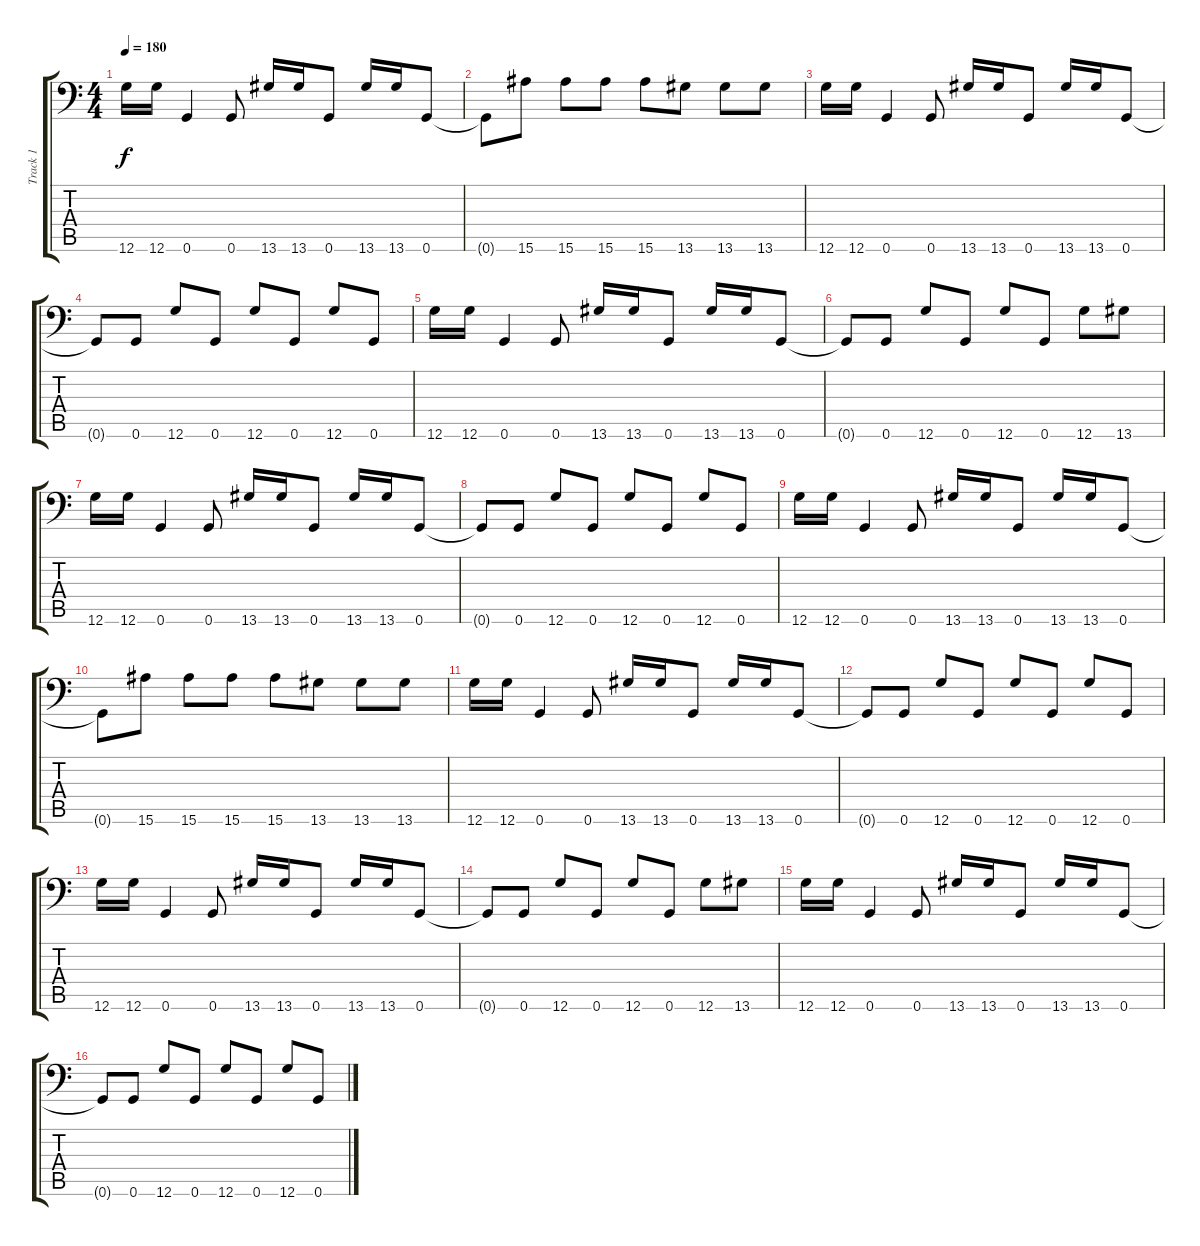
\track ("Track 1" "Track 1") {instrument distortionguitar}
\staff {score tabs}
\tuning (A3 E3 C3 G2 D2 G1) {hide}
\ts (4 4)
\tempo 180
\clef f4
\ks c
12.6.16{dy f} 12.6.16 0.6.4 0.6.8 13.6.16 13.6.16 0.6.8 13.6.16 13.6.16 0.6.8 |
0.6{t}.8 15.6.8 15.6.8 15.6.8 15.6.8 13.6.8 13.6.8 13.6.8 |
12.6.16 12.6.16 0.6.4 0.6.8 13.6.16 13.6.16 0.6.8 13.6.16 13.6.16 0.6.8 |
0.6{t}.8 0.6.8 12.6.8 0.6.8 12.6.8 0.6.8 12.6.8 0.6.8 |
12.6.16 12.6.16 0.6.4 0.6.8 13.6.16 13.6.16 0.6.8 13.6.16 13.6.16 0.6.8 |
0.6{t}.8 0.6.8 12.6.8 0.6.8 12.6.8 0.6.8 12.6.8 13.6.8 |
12.6.16 12.6.16 0.6.4 0.6.8 13.6.16 13.6.16 0.6.8 13.6.16 13.6.16 0.6.8 |
0.6{t}.8 0.6.8 12.6.8 0.6.8 12.6.8 0.6.8 12.6.8 0.6.8 |
12.6.16 12.6.16 0.6.4 0.6.8 13.6.16 13.6.16 0.6.8 13.6.16 13.6.16 0.6.8 |
0.6{t}.8 15.6.8 15.6.8 15.6.8 15.6.8 13.6.8 13.6.8 13.6.8 |
12.6.16 12.6.16 0.6.4 0.6.8 13.6.16 13.6.16 0.6.8 13.6.16 13.6.16 0.6.8 |
0.6{t}.8 0.6.8 12.6.8 0.6.8 12.6.8 0.6.8 12.6.8 0.6.8 |
12.6.16 12.6.16 0.6.4 0.6.8 13.6.16 13.6.16 0.6.8 13.6.16 13.6.16 0.6.8 |
0.6{t}.8 0.6.8 12.6.8 0.6.8 12.6.8 0.6.8 12.6.8 13.6.8 |
12.6.16 12.6.16 0.6.4 0.6.8 13.6.16 13.6.16 0.6.8 13.6.16 13.6.16 0.6.8 |
0.6{t}.8 0.6.8 12.6.8 0.6.8 12.6.8 0.6.8 12.6.8 0.6.8
